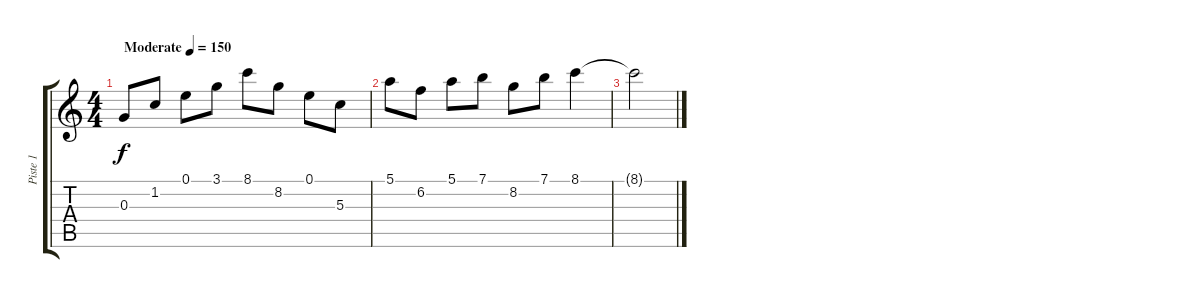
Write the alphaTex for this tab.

\track ("Piste 1" "Piste 1") {instrument acousticguitarsteel}
\staff {score tabs}
\tuning (E4 B3 G3 D3 A2 E2) {hide}
\ts (4 4)
\tempo (150 "Moderate")
\clef g2
\ks c
0.3.8{dy f instrument acousticguitarsteel} 1.2.8 0.1.8 3.1.8 8.1.8 8.2.8 0.1.8 5.3.8 |
5.1.8 6.2.8 5.1.8 7.1.8 8.2.8 7.1.8 8.1.4 |
8.1{t}.2
